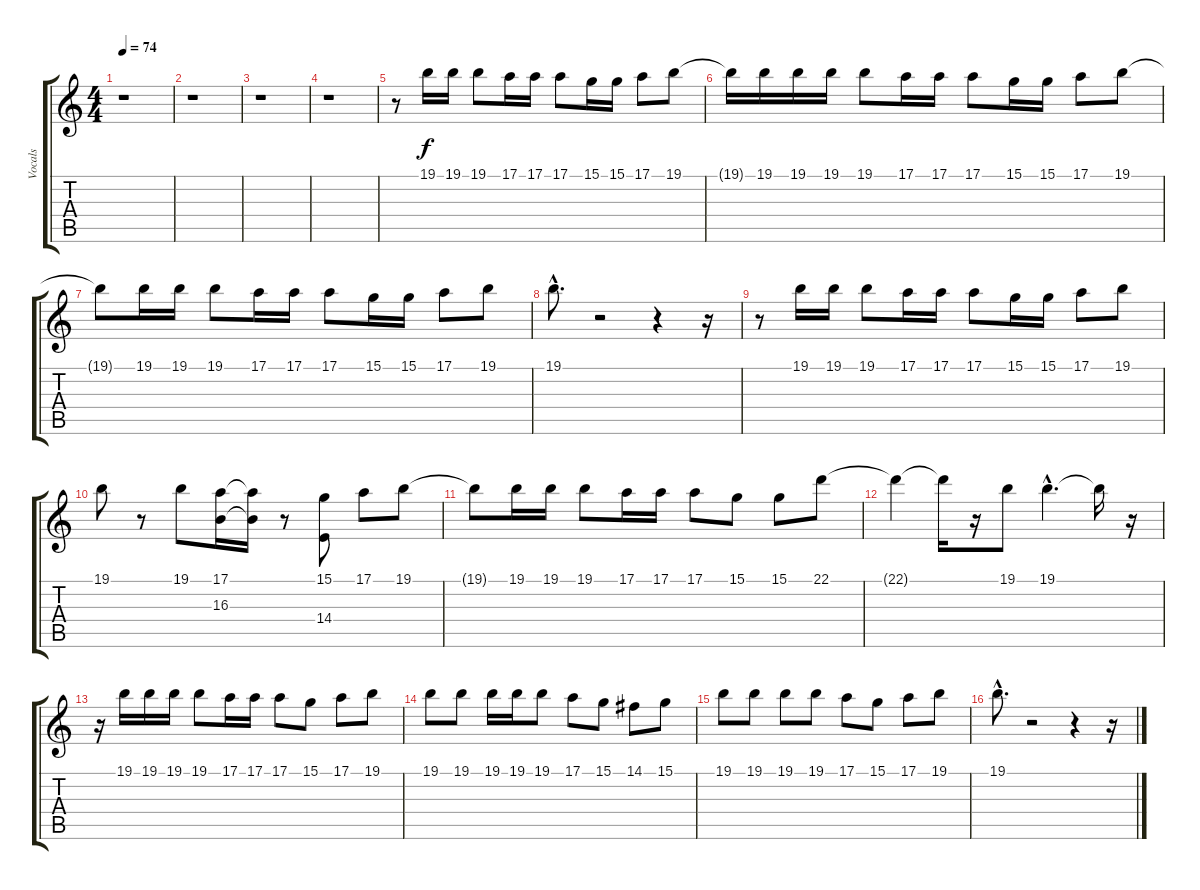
\track ("Vocals" "Vocals") {instrument choiraahs}
\staff {score tabs}
\tuning (E4 B3 G3 D3 A2 E2) {hide}
\ts (4 4)
\tempo 74
\clef g2
\ks c
r.1{dy f} |
r.1 |
r.1 |
r.1 |
r.8 19.1.16 19.1.16 19.1.8 17.1.16 17.1.16 17.1.8 15.1.16 15.1.16 17.1.8 19.1.8 |
19.1{t}.16 19.1.16 19.1.16 19.1.16 19.1.8 17.1.16 17.1.16 17.1.8 15.1.16 15.1.16 17.1.8 19.1.8 |
19.1{t}.8 19.1.16 19.1.16 19.1.8 17.1.16 17.1.16 17.1.8 15.1.16 15.1.16 17.1.8 19.1.8 |
19.1{hac}.8{d} r.2 r.4 r.16 |
r.8 19.1.16 19.1.16 19.1.8 17.1.16 17.1.16 17.1.8 15.1.16 15.1.16 17.1.8 19.1.8 |
19.1.8 r.8 19.1.8 (17.1 16.3).16 (17.1{t} 16.3{t}).16 r.8 (15.1 14.4).8 17.1.8 19.1.8 |
19.1{t}.8 19.1.16 19.1.16 19.1.8 17.1.16 17.1.16 17.1.8 15.1.8 15.1.8 22.1.8 |
22.1{t}.4 22.1{t}.16 r.16 19.1.8 19.1{hac}.4{d} 19.1{t}.16 r.16 |
r.16 19.1.16 19.1.16 19.1.16 19.1.8 17.1.16 17.1.16 17.1.8 15.1.8 17.1.8 19.1.8 |
19.1.8 19.1.8 19.1.16 19.1.16 19.1.8 17.1.8 15.1.8 14.1.8 15.1.8 |
19.1.8 19.1.8 19.1.8 19.1.8 17.1.8 15.1.8 17.1.8 19.1.8 |
19.1{hac}.8{d} r.2 r.4 r.16
